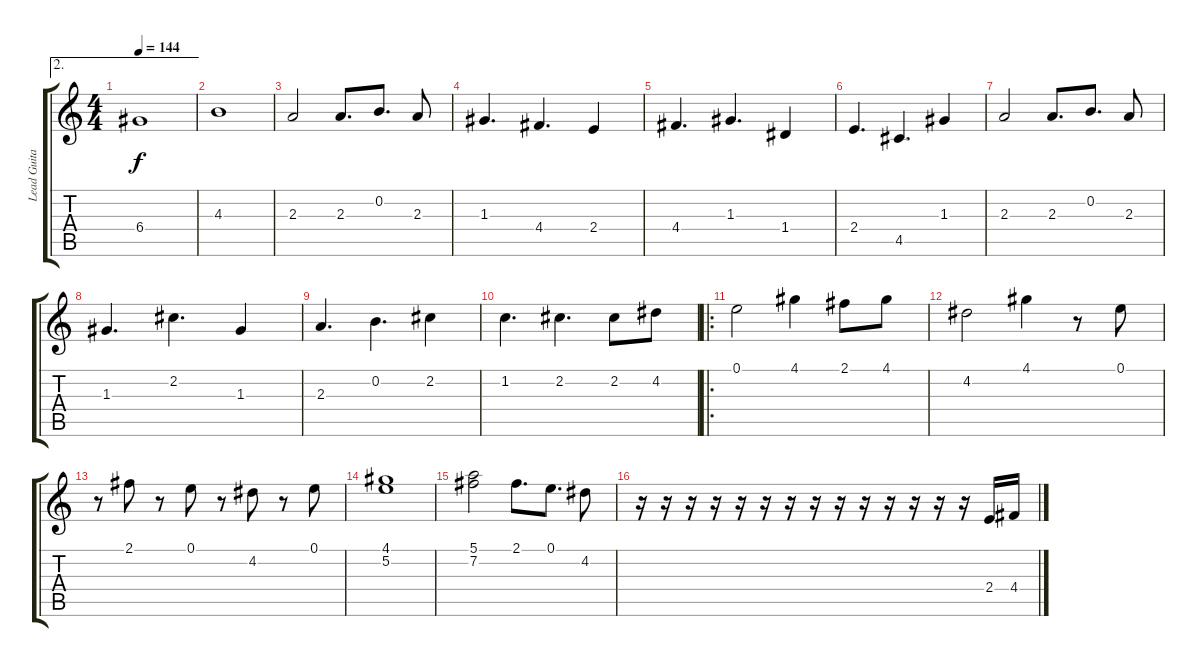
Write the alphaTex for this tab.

\track ("Lead Guitar" "Lead Guita") {instrument acousticguitarsteel}
\staff {score tabs}
\tuning (E4 B3 G3 D3 A2 E2) {hide}
\ae 2
\ts (4 4)
\tempo 144
\clef g2
\ks c
6.4.1{dy f} |
4.3{t}.1 |
2.3.2 2.3.8{d} 0.2.8{d} 2.3.8 |
1.3.4{d} 4.4.4{d} 2.4.4 |
4.4.4{d} 1.3.4{d} 1.4.4 |
2.4.4{d} 4.5.4{d} 1.3.4 |
2.3.2 2.3.8{d} 0.2.8{d} 2.3.8 |
1.3.4{d} 2.2.4{d} 1.3.4 |
2.3.4{d} 0.2.4{d} 2.2.4 |
1.2.4{d} 2.2.4{d} 2.2.8 4.2.8 |
\ro
0.1.2 4.1.4 2.1.8 4.1.8 |
4.2.2 4.1.4 r.8 0.1.8 |
r.8 2.1.8 r.8 0.1.8 r.8 4.2.8 r.8 0.1.8 |
(4.1 5.2).1 |
(5.1 7.2).2 2.1.8{d} 0.1.8{d} 4.2.8 |
r.16 r.16 r.16 r.16 r.16 r.16 r.16 r.16 r.16 r.16 r.16 r.16 r.16 r.16 2.4.16 4.4.16
